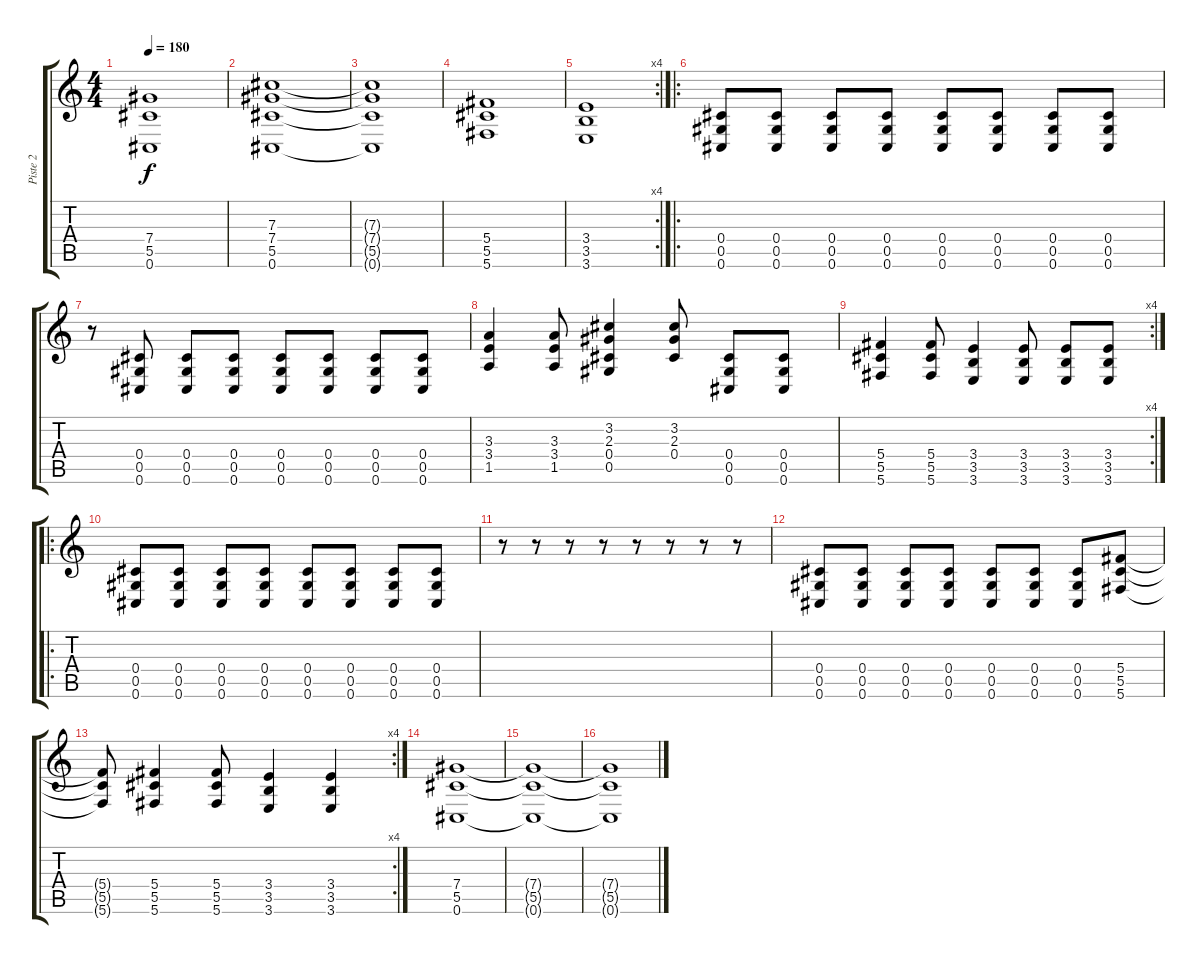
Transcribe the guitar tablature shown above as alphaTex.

\track ("Piste 2" "Piste 2") {instrument overdrivenguitar}
\staff {score tabs}
\tuning (Eb4 Bb3 Gb3 Db3 Ab2 Db2) {hide}
\ts (4 4)
\tempo 180
\clef g2
\ks c
(7.4{t} 5.5{t} 0.6{t}).1{dy f} |
(7.3 7.4 5.5 0.6).1 |
(7.3{t} 7.4{t} 5.5{t} 0.6{t}).1 |
(5.4 5.5 5.6).1 |
\rc 4
(3.4 3.5 3.6).1 |
\ro
(0.4 0.5 0.6).8 (0.4 0.5 0.6).8 (0.4 0.5 0.6).8 (0.4 0.5 0.6).8 (0.4 0.5 0.6).8 (0.4 0.5 0.6).8 (0.4 0.5 0.6).8 (0.4 0.5 0.6).8 |
r.8 (0.4 0.5 0.6).8 (0.4 0.5 0.6).8 (0.4 0.5 0.6).8 (0.4 0.5 0.6).8 (0.4 0.5 0.6).8 (0.4 0.5 0.6).8 (0.4 0.5 0.6).8 |
(3.3 3.4 1.5).4 (3.3 3.4 1.5).8 (3.2 2.3 0.4 0.5).4 (3.2 2.3 0.4).8 (0.4 0.5 0.6).8 (0.4 0.5 0.6).8 |
\rc 4
(5.4 5.5 5.6).4 (5.4 5.5 5.6).8 (3.4 3.5 3.6).4 (3.4 3.5 3.6).8 (3.4 3.5 3.6).8 (3.4 3.5 3.6).8 |
\ro
(0.4 0.5 0.6).8 (0.4 0.5 0.6).8 (0.4 0.5 0.6).8 (0.4 0.5 0.6).8 (0.4 0.5 0.6).8 (0.4 0.5 0.6).8 (0.4 0.5 0.6).8 (0.4 0.5 0.6).8 |
r.8 r.8 r.8 r.8 r.8 r.8 r.8 r.8 |
(0.4 0.5 0.6).8 (0.4 0.5 0.6).8 (0.4 0.5 0.6).8 (0.4 0.5 0.6).8 (0.4 0.5 0.6).8 (0.4 0.5 0.6).8 (0.4 0.5 0.6).8 (5.4 5.5 5.6).8 |
\rc 4
(5.4{t} 5.5{t} 5.6{t}).8 (5.4 5.5 5.6).4 (5.4 5.5 5.6).8 (3.4 3.5 3.6).4 (3.4 3.5 3.6).4 |
(7.4 5.5 0.6).1 |
(7.4{t} 5.5{t} 0.6{t}).1 |
(7.4{t} 5.5{t} 0.6{t}).1
